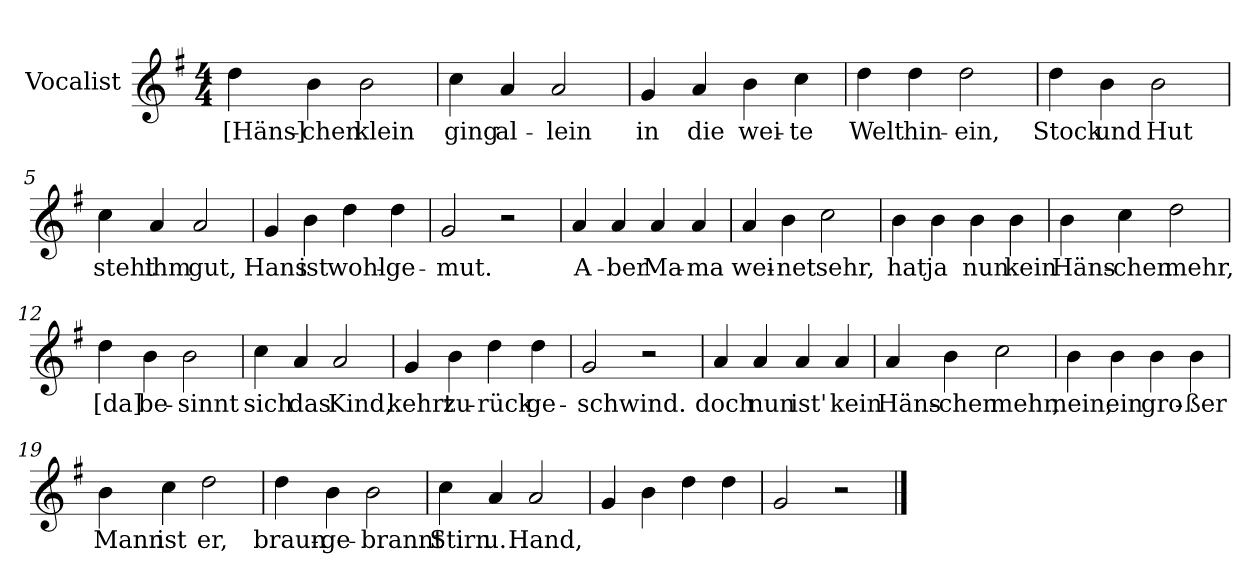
**kern	**text
*part1	*part1
*staff1	*staff1
*I"Vocalist	*
*k[f#]	*
*G:	*
*M4/4	*
=	=
4dd	[Häns]-
4b	-chen
2b	klein
=1	=1
4cc	ging
4a	al-
2a	-lein
=2	=2
4g	in
4a	die
4b	wei-
4cc	-te
=3	=3
4dd	Welt
4dd	hin-
2dd	-ein,
=4	=4
4dd	Stock
4b	und
2b	Hut
=5	=5
4cc	steht
4a	ihm
2a	gut,
=6	=6
4g	Hans
4b	ist
4dd	wohl-
4dd	-ge-
=7	=7
2g	-mut.
2r	.
=8	=8
4a	A-
4a	-ber
4a	Ma-
4a	-ma
=9	=9
4a	wei-
4b	-net
2cc	sehr,
=10	=10
4b	hat
4b	ja
4b	nun
4b	kein
=11	=11
4b	Häns-
4cc	-chen
2dd	mehr,
=12	=12
4dd	[da]
4b	be-
2b	-sinnt
=13	=13
4cc	sich
4a	das
2a	Kind,
=14	=14
4g	kehrt
4b	zu-
4dd	-rück
4dd	ge-
=15	=15
2g	-schwind.
2r	.
=16	=16
4a	doch
4a	nun
4a	ist'
4a	kein
=17	=17
4a	Häns-
4b	-chen
2cc	mehr,
=18	=18
4b	nein,
4b	ein
4b	gro-
4b	-ßer
=19	=19
4b	Mann
4cc	ist
2dd	er,
=20	=20
4dd	braun-
4b	-ge-
2b	-brannt
=21	=21
4cc	Stirn
4a	u.
2a	Hand,
=22	=22
4g	.
4b	.
4dd	.
4dd	.
=23	=23
2g	.
2r	.
==	==
*-	*-
